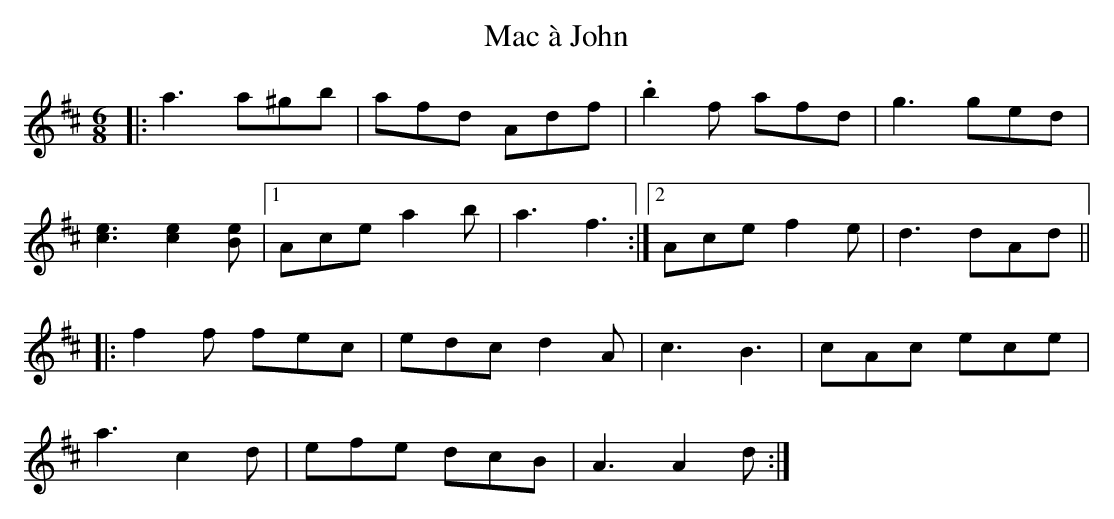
X:1
T:Mac à John
M:6/8
L:1/8
K:D
|:a3 a^gb|afd Adf|.b2f afd|g3 ged|
[c3e3] [c2e2][Be]|1 Ace a2b|a3f3:|2Ace f2e|d3 dAd||
|:f2f fec|edc d2A|c3B3|cAc ece|
a3c2d|efe dcB|A3 A2d:|
